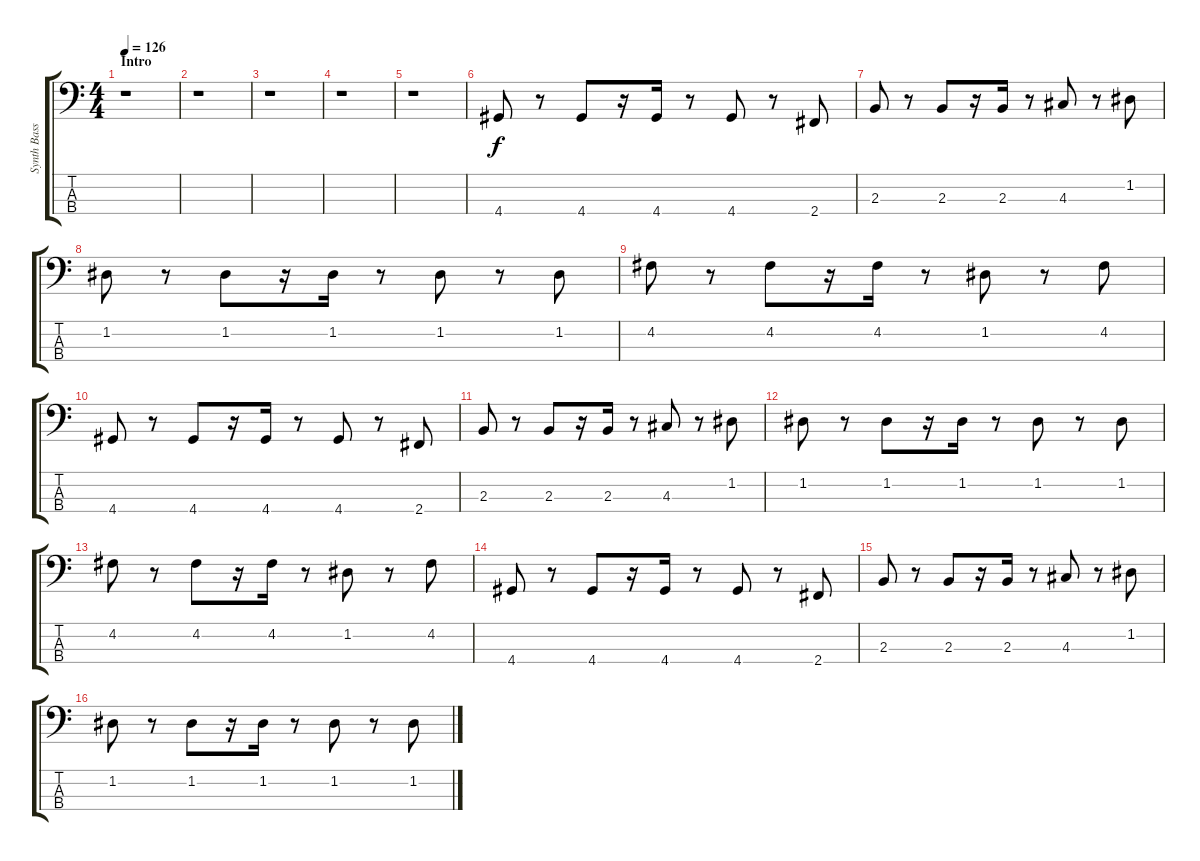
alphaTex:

\track ("Synth Bass" "Synth Bass") {instrument synthbass1}
\staff {score tabs}
\tuning (G2 D2 A1 E1) {hide}
\ts (4 4)
\section ("" "Intro")
\tempo 126
\clef f4
\ks c
r.1{dy f instrument synthbass1} |
r.1 |
r.1 |
r.1 |
r.1 |
4.4.8 r.8 4.4.8 r.16 4.4.16 r.8 4.4.8 r.8 2.4.8 |
2.3.8 r.8 2.3.8 r.16 2.3.16 r.8 4.3.8 r.8 1.2.8 |
1.2.8 r.8 1.2.8 r.16 1.2.16 r.8 1.2.8 r.8 1.2.8 |
4.2.8 r.8 4.2.8 r.16 4.2.16 r.8 1.2.8 r.8 4.2.8 |
4.4.8 r.8 4.4.8 r.16 4.4.16 r.8 4.4.8 r.8 2.4.8 |
2.3.8 r.8 2.3.8 r.16 2.3.16 r.8 4.3.8 r.8 1.2.8 |
1.2.8 r.8 1.2.8 r.16 1.2.16 r.8 1.2.8 r.8 1.2.8 |
4.2.8 r.8 4.2.8 r.16 4.2.16 r.8 1.2.8 r.8 4.2.8 |
4.4.8 r.8 4.4.8 r.16 4.4.16 r.8 4.4.8 r.8 2.4.8 |
2.3.8 r.8 2.3.8 r.16 2.3.16 r.8 4.3.8 r.8 1.2.8 |
1.2.8 r.8 1.2.8 r.16 1.2.16 r.8 1.2.8 r.8 1.2.8
